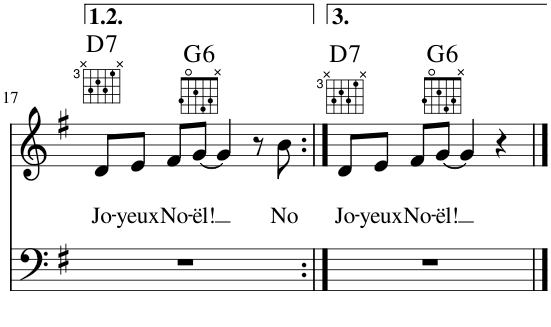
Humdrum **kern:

**kern	**kern	**text	**text	**harte
*part1	*part1	*part1	*part1	*part1
*staff2	*staff1	*staff1	*staff1	*
*I"Piano	*	*	*	*
*I'Pno.	*	*	*	*
!!LO:PB:g=z
*clefF4	*clefG2	*	*	*
*k[f#]	*k[f#]	*	*	*
*M4/4	*M4/4	*	*	*
=17	=17	=17	=17	=17
!	!	!	!LO:LY:b	!LO:H:kt=7
1r	8d/L	.	Jo-	D:7
!	!	!	!LO:LY:b	!
.	8e/J	.	-yeux	.
!	!	!	!LO:LY:b	!
.	8f#/L	.	No-	.
!	!	!	!LO:LY:b	!LO:H:kt=6
.	[8g/J	.	-ël!	G:maj6
.	4g/]	.	.	.
.	8r	.	.	.
!	!	!	!LO:LY:b	!
.	8b\	.	No	.
=18:|!	=18:|!	=18:|!	=18:|!	=18:|!
!	!	!	!LO:LY:b	!LO:H:kt=7
1r	8d/L	.	Jo-	D:7
!	!	!	!LO:LY:b	!
.	8e/J	.	-yeux	.
!	!	!	!LO:LY:b	!
.	8f#/L	.	No-	.
!	!	!	!LO:LY:b	!LO:H:kt=6
.	[8g/J	.	-ël!	G:maj6
.	4g/]	.	.	.
.	4r	.	.	.
==	==	==	==	==
*-	*-	*-	*-	*-
